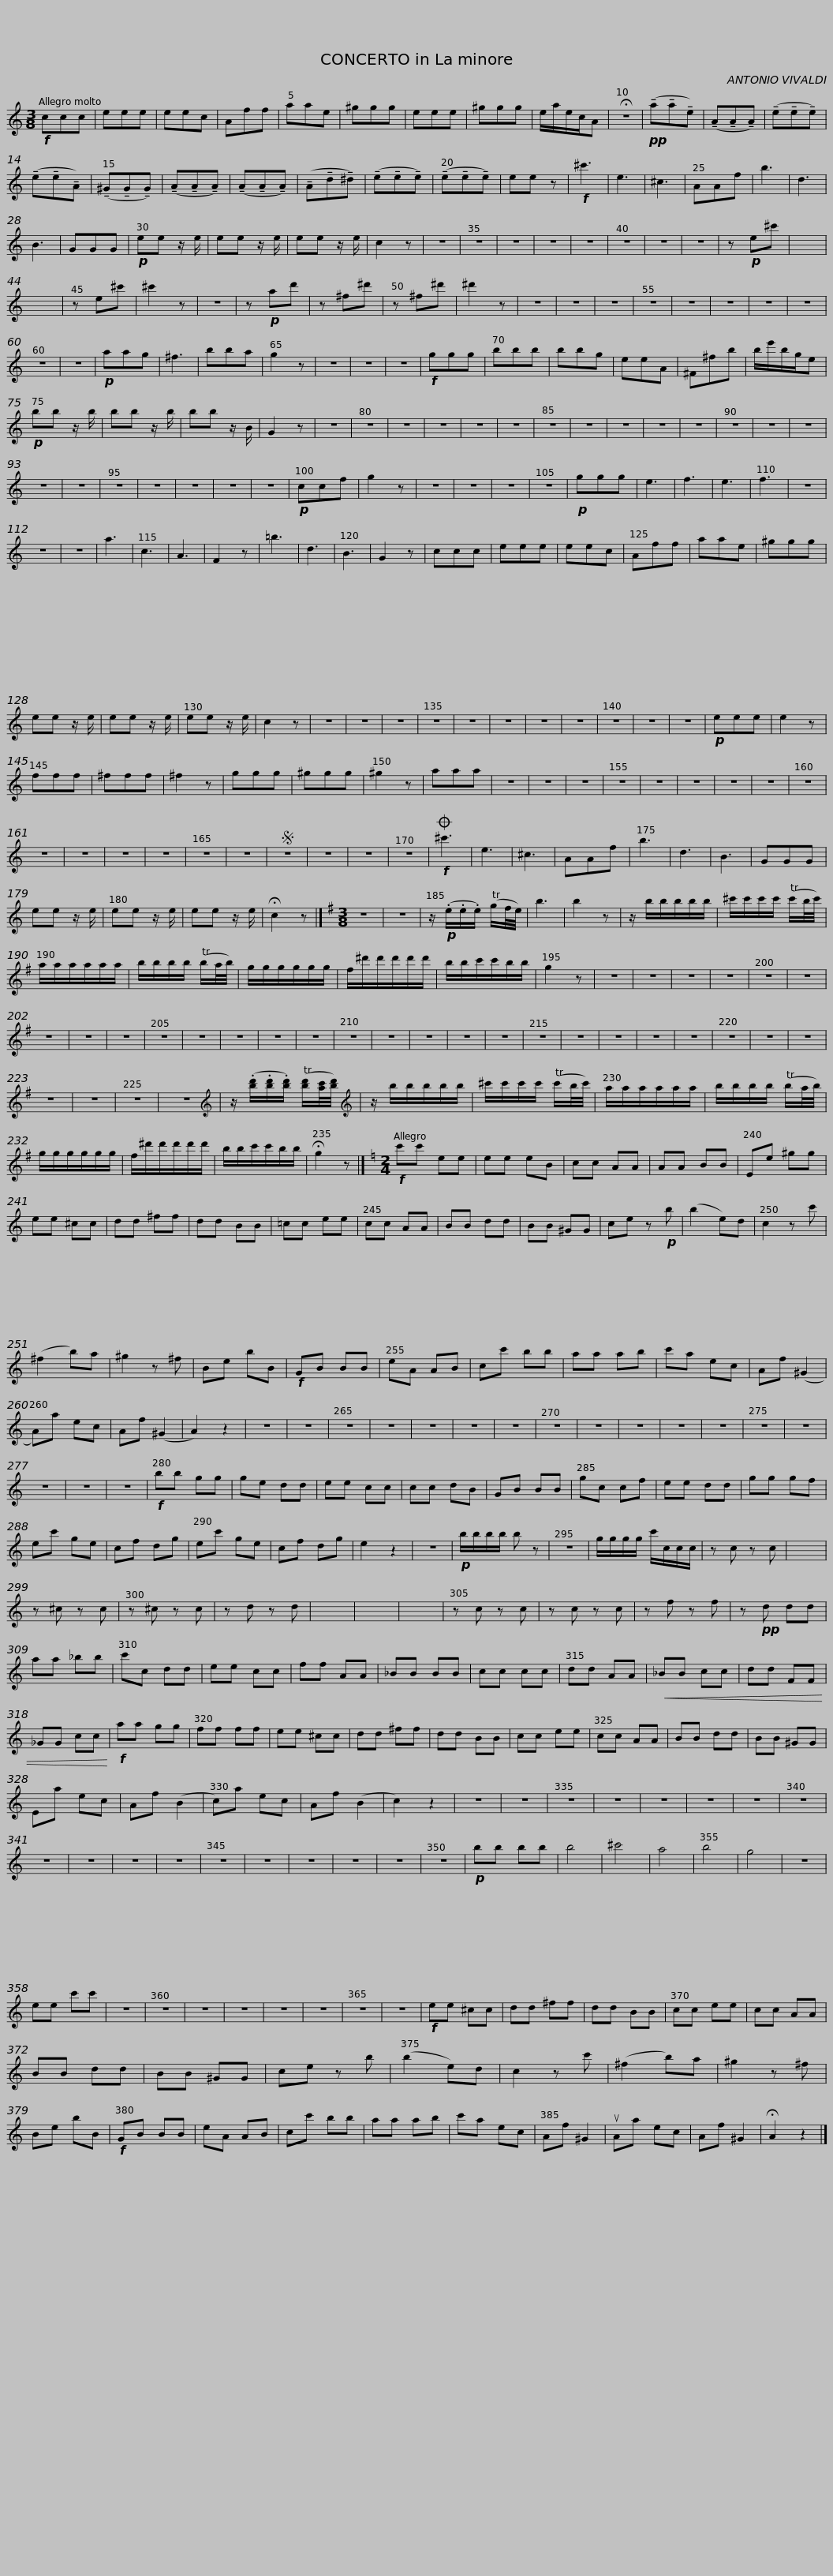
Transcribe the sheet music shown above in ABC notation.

X:1
L:1/8
M:3/8
I:linebreak $
K:C
V:1 treble
V:1
!f! ccc | eee | eec | Aff | aae | %5
 ^ggg | eee | ^ggg | e/a/e/c/A | !fermata!z3 | %10
!pp! (!tenuto!a!tenuto!a!tenuto!e) |$ (!tenuto!A!tenuto!A!tenuto!A) | (!tenuto!e!tenuto!e!tenuto!e) | (!tenuto!e!tenuto!e!tenuto!A) | (!tenuto!^G!tenuto!G!tenuto!G) | %15
 (!tenuto!A!tenuto!A!tenuto!A) | (!tenuto!A!tenuto!A!tenuto!A) | (!tenuto!A!tenuto!d!tenuto!^d) | (!tenuto!e!tenuto!e!tenuto!e) | (!tenuto!e!tenuto!e!tenuto!e) | %20
 ee z |!f! ^c'3 | e3 |$ ^c3 | AAf | %25
 b3 | d3 | B3 | GGG |!p! ee z/ e/ | %30
 ee z/ e/ | ee z/ e/ | c2 z | z3 | z3 | %35
 z3 | z3 | z3 |$ z3 | z3 | %40
 z3 | z!p! e^c' | x3 | x3 | z e^c' | %45
 ^c'2 z | z3 | z!p! ad' | z ^f^d' | z ^f^d' | %50
 ^d'2 z | z3 | z3 | z3 |$ z3 | %55
 z3 | z3 | z3 | z3 | z3 | %60
 z3 |!p! aag | ^f3 | bba | g2 z | %65
 z3 | z3 | z3 |!f! ggg | bbb | %70
 bbg |$ eeA | ^F^fb | b/e'/b/g/e |!p! bb z/ b/ | %75
 bb z/ b/ | bb z/ B/ | G2 z | z3 | z3 | %80
 z3 | z3 | z3 | z3 |$ z3 | %85
 z3 | z3 | z3 | z3 | z3 | %90
 z3 | z3 | z3 | z3 | z3 | %95
 z3 | z3 | z3 | z3 |!p! ccf | %100
 g2 z | z3 | z3 |$ z3 | z3 | %105
!p! ggg | e3 | f3 | e3 | f3 | %110
 z3 | z3 | z3 | a3 | c3 | %115
 A3 | F2 z | =b3 | d3 | B3 | %120
 G2 z | ccc |$ eee | eec | Aff | %125
 aae | ^ggg | ee z/ e/ | ee z/ e/ | ee z/ e/ | %130
 c2 z | z3 | z3 | z3 | z3 | %135
 z3 | z3 |$ z3 | z3 | z3 | %140
 z3 | z3 |!p! eee | e2 z | fff | %145
 ^fff | ^f2 z | ggg | ^ggg | ^g2 z | %150
 aaa | z3 | z3 | z3 |$ z3 | %155
 z3 | z3 | z3 | z3 | z3 | %160
 z3 | z3 | z3 | z3 | z3 | %165
 z3 |S z3 | z3 | z3 | z3 | %170
O!f! ^c'3 | e3 | ^c3 | AAf |$ b3 | %175
 d3 | B3 | GGG | ee z/ e/ | ee z/ e/ | %180
 ee z/ e/ | !fermata!c2 z |][K:G][M:3/8] z3 | z3 | z/!p! (.e/.e/.e/) (Tg/f/4e/4) | %185
 b3 | b2 z |$ z/ b/b/b/b/b/ | ^c'/c'/c'/c'/ (Tc'/b/4c'/4) | a/a/a/a/a/a/ | %190
 b/b/b/b/ (Tb/a/4b/4) | g/g/g/g/g/g/ | f/^d'/d'/d'/d'/d'/ |$ b/b/c'/c'/b/b/ | g2 z | %195
 z3 | z3 | z3 | z3 | z3 | %200
 z3 | z3 | z3 | z3 | z3 | %205
 z3 | z3 | z3 | z3 | z3 |$ %210
 z3 | z3 | z3 | z3 | z3 | %215
 z3 | z3 | z3 | z3 | z3 | %220
 z3 | z3 | z3 | z3 | z3 | %225
 z3 |[K:treble] z/ (.[bd']/.[bd']/.[bd']/) (T[bd']/[ac']/4[bd']/4) |$[K:treble] z/ b/b/b/b/b/ | ^c'/c'/c'/c'/ (Tc'/b/4c'/4) | a/a/a/a/a/a/ | %230
 b/b/b/b/ (Tb/a/4b/4) | g/g/g/g/g/g/ | f/^d'/d'/d'/d'/d'/ |$ b/b/c'/c'/b/b/ | !fermata!g2 z |] %235
[K:C][M:2/4]!f! c'c' ee | ee eB | cc AA | AA BB | Ee ^gg | %240
 ee ^cc | dd ^ff |$ dd BB | =cc ee | cc AA | %245
 BB dd | BB ^GG | ce z!p! b | (b2 e)d | c2 z c' | %250
 (^f2 b)a | ^g2 z ^f | Be bB |$!f! GB BB | eA AB | %255
 cc' bb | aa ab | c'a ec | Af (^G2 | A)a ec | %260
 Af (^G2 | A2) z2 | z4 | z4 | z4 |$ %265
 z4 | z4 | z4 | z4 | z4 | %270
 z4 | z4 | z4 | z4 | z4 | %275
 z4 | z4 | z4 | z4 |!f! bb gg | %280
 ge dd | ee cc |$ cc dB | GB BB | gc cf | %285
 ee dd | gg gf | ec' ge | cf dg | ec' ge | %290
 cf dg | e2 z2 | z4 |$!p! b/b/b/b/ b z | z4 | %295
 g/g/g/g/ c'/c/c/c/ | z c z c | x4 | z ^c z c | z ^c z c | %300
 z d z d | x4 | x4 | x4 |$ z c z c | %305
 z c z c | z f z f | z!pp! d dd | aa _bb | c'c dd | %310
 ee cc | ff AA | _BB BB | cc cc |$ dd AA | %315
!<(! _BB cc | dd FF | _GG cc!<)! |!f! aa gg | ff ff | %320
 ee ^cc | dd ^ff | dd BB | cc ee |$ cc AA | %325
 BB dd | BB ^GG | Ea ec | Af (B2 | c)a ec | %330
 Af (B2 | c2) z2 | z4 | z4 | z4 | %335
 z4 | z4 | z4 |$ z4 | z4 | %340
 z4 | z4 | z4 | z4 | z4 | %345
 z4 | z4 | z4 | z4 | z4 | %350
!p! bb bb | b4 | ^c'4 | a4 | b4 | %355
 g4 |$ z4 | ee c'c' | z4 | z4 | %360
 z4 | z4 | z4 | z4 | z4 | %365
 z4 |!f! ee ^cc | dd ^ff | dd BB | cc ee |$ %370
 cc AA | BB dd | BB ^GG | ce z b | (b2 e)d | %375
 c2 z c' | (^f2 b)a | ^g2 z ^f | Be bB |!f! GB BB | %380
 eA AB |$ cc' bb | aa ab | c'a ec | Af ^G2 | %385
 uAa ec | Af ^G2 | !fermata!A2 z2 |] %388
